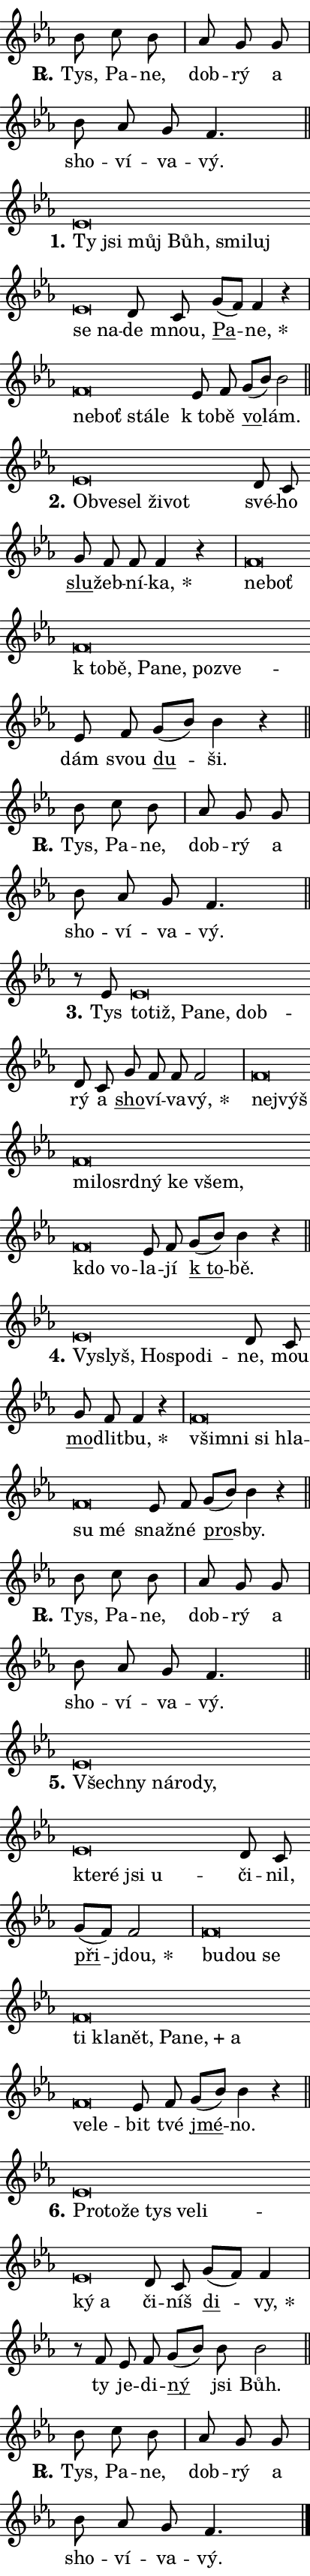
\version "2.22.1"
\header { tagline = "" }
\paper {
  indent = 0\cm
  top-margin = 0\cm
  right-margin = 0\cm
  bottom-margin = 0\cm
  left-margin = 0\cm
  paper-width = 7\cm
  page-breaking = #ly:one-page-breaking
  system-system-spacing.basic-distance = #11
  score-system-spacing.basic-distance = #11
  ragged-last = ##f
}


%% Author: Thomas Morley
%% https://lists.gnu.org/archive/html/lilypond-user/2020-05/msg00002.html
#(define (line-position grob)
"Returns position of @var[grob} in current system:
   @code{'start}, if at first time-step
   @code{'end}, if at last time-step
   @code{'middle} otherwise
"
  (let* ((col (ly:item-get-column grob))
         (ln (ly:grob-object col 'left-neighbor))
         (rn (ly:grob-object col 'right-neighbor))
         (col-to-check-left (if (ly:grob? ln) ln col))
         (col-to-check-right (if (ly:grob? rn) rn col))
         (break-dir-left
           (and
             (ly:grob-property col-to-check-left 'non-musical #f)
             (ly:item-break-dir col-to-check-left)))
         (break-dir-right
           (and
             (ly:grob-property col-to-check-right 'non-musical #f)
             (ly:item-break-dir col-to-check-right))))
        (cond ((eqv? 1 break-dir-left) 'start)
              ((eqv? -1 break-dir-right) 'end)
              (else 'middle))))

#(define (tranparent-at-line-position vctor)
  (lambda (grob)
  "Relying on @code{line-position} select the relevant enry from @var{vctor}.
Used to determine transparency,"
    (case (line-position grob)
      ((end) (not (vector-ref vctor 0)))
      ((middle) (not (vector-ref vctor 1)))
      ((start) (not (vector-ref vctor 2))))))

noteHeadBreakVisibility =
#(define-music-function (break-visibility)(vector?)
"Makes @code{NoteHead}s transparent relying on @var{break-visibility}"
#{
  \override NoteHead.transparent =
    #(tranparent-at-line-position break-visibility)
#})

#(define delete-ledgers-for-transparent-note-heads
  (lambda (grob)
    "Reads whether a @code{NoteHead} is transparent.
If so this @code{NoteHead} is removed from @code{'note-heads} from
@var{grob}, which is supposed to be @code{LedgerLineSpanner}.
As a result ledgers are not printed for this @code{NoteHead}"
    (let* ((nhds-array (ly:grob-object grob 'note-heads))
           (nhds-list
             (if (ly:grob-array? nhds-array)
                 (ly:grob-array->list nhds-array)
                 '()))
           ;; Relies on the transparent-property being done before
           ;; Staff.LedgerLineSpanner.after-line-breaking is executed.
           ;; This is fragile ...
           (to-keep
             (remove
               (lambda (nhd)
                 (ly:grob-property nhd 'transparent #f))
               nhds-list)))
      ;; TODO find a better method to iterate over grob-arrays, similiar
      ;; to filter/remove etc for lists
      ;; For now rebuilt from scratch
      (set! (ly:grob-object grob 'note-heads)  '())
      (for-each
        (lambda (nhd)
          (ly:pointer-group-interface::add-grob grob 'note-heads nhd))
        to-keep))))

hideNotes = {
  \noteHeadBreakVisibility #begin-of-line-visible
}
unHideNotes = {
  \noteHeadBreakVisibility #all-visible
}

% work-around for resetting accidentals
% https://lilypond.org/doc/v2.23/Documentation/notation/displaying-rhythms#unmetered-music
cadenzaMeasure = {
  \cadenzaOff
  \partial 1024 s1024
  \cadenzaOn
}

#(define-markup-command (accent layout props text) (markup?)
  "Underline accented syllable"
  (interpret-markup layout props
    #{\markup \override #'(offset . 4.3) \underline { #text }#}))

responsum = \markup \concat {
  "R" \hspace #-1.05 \path #0.1 #'((moveto 0 0.07) (lineto 0.9 0.8)) \hspace #0.05 "."
}

\layout {
    \context {
        \Staff
        \remove "Time_signature_engraver"
        \override LedgerLineSpanner.after-line-breaking = #delete-ledgers-for-transparent-note-heads
    }
    \context {
        \Voice {
            \override NoteHead.output-attributes = #'((class . "notehead"))
            \override Hairpin.height = #0.55
        }
    }
    \context {
        \Lyrics {
            \override StanzaNumber.output-attributes = #'((class . "stanzanumber"))
            \override LyricSpace.minimum-distance = #0.9
            \override LyricText.font-name = #"TeX Gyre Schola"
            \override LyricText.font-size = 1
            \override StanzaNumber.font-name = #"TeX Gyre Schola Bold"
            \override StanzaNumber.font-size = 1
        }
    }
}

% magnetic-lyrics.ily
%
%   written by
%     Jean Abou Samra <jean@abou-samra.fr>
%     Werner Lemberg <wl@gnu.org>
%
%   adapted by
%     Jiri Hon <jiri.hon@gmail.com>
%
% Version 2022-Apr-15

% https://www.mail-archive.com/lilypond-user@gnu.org/msg149350.html

#(define (Left_hyphen_pointer_engraver context)
   "Collect syllable-hyphen-syllable occurrences in lyrics and store
them in properties.  This engraver only looks to the left.  For
example, if the lyrics input is @code{foo -- bar}, it does the
following.

@itemize @bullet
@item
Set the @code{text} property of the @code{LyricHyphen} grob between
@q{foo} and @q{bar} to @code{foo}.

@item
Set the @code{left-hyphen} property of the @code{LyricText} grob with
text @q{foo} to the @code{LyricHyphen} grob between @q{foo} and
@q{bar}.
@end itemize

Use this auxiliary engraver in combination with the
@code{lyric-@/text::@/apply-@/magnetic-@/offset!} hook."
   (let ((hyphen #f)
         (text #f))
     (make-engraver
      (acknowledgers
       ((lyric-syllable-interface engraver grob source-engraver)
        (set! text grob)))
      (end-acknowledgers
       ((lyric-hyphen-interface engraver grob source-engraver)
        ;(when (not (grob::has-interface grob 'lyric-space-interface))
          (set! hyphen grob)));)
      ((stop-translation-timestep engraver)
       (when (and text hyphen)
         (ly:grob-set-object! text 'left-hyphen hyphen))
       (set! text #f)
       (set! hyphen #f)))))

#(define (lyric-text::apply-magnetic-offset! grob)
   "If the space between two syllables is less than the value in
property @code{LyricText@/.details@/.squash-threshold}, move the right
syllable to the left so that it gets concatenated with the left
syllable.

Use this function as a hook for
@code{LyricText@/.after-@/line-@/breaking} if the
@code{Left_@/hyphen_@/pointer_@/engraver} is active."
   (let ((hyphen (ly:grob-object grob 'left-hyphen #f)))
     (when hyphen
       (let ((left-text (ly:spanner-bound hyphen LEFT)))
         (when (grob::has-interface left-text 'lyric-syllable-interface)
           (let* ((common (ly:grob-common-refpoint grob left-text X))
                  (this-x-ext (ly:grob-extent grob common X))
                  (left-x-ext
                   (begin
                     ;; Trigger magnetism for left-text.
                     (ly:grob-property left-text 'after-line-breaking)
                     (ly:grob-extent left-text common X)))
                  ;; `delta` is the gap width between two syllables.
                  (delta (- (interval-start this-x-ext)
                            (interval-end left-x-ext)))
                  (details (ly:grob-property grob 'details))
                  (threshold (assoc-get 'squash-threshold details 0.2)))
             (when (< delta threshold)
               (let* (;; We have to manipulate the input text so that
                      ;; ligatures crossing syllable boundaries are not
                      ;; disabled.  For languages based on the Latin
                      ;; script this is essentially a beautification.
                      ;; However, for non-Western scripts it can be a
                      ;; necessity.
                      (lt (ly:grob-property left-text 'text))
                      (rt (ly:grob-property grob 'text))
                      (is-space (grob::has-interface hyphen 'lyric-space-interface))
                      (space (if is-space " " ""))
                      (space-markup (grob-interpret-markup grob " "))
                      (space-size (interval-length (ly:stencil-extent space-markup X)))
                      (extra-delta (if is-space space-size 0))
                      ;; Append new syllable.
                      (ltrt-space (if (and (string? lt) (string? rt))
                                (string-append lt space rt)
                                (make-concat-markup (list lt space rt))))
                      ;; Right-align `ltrt` to the right side.
                      (ltrt-space-markup (grob-interpret-markup
                               grob
                               (make-translate-markup
                                (cons (interval-length this-x-ext) 0)
                                (make-right-align-markup ltrt-space)))))
                 (begin
                   ;; Don't print `left-text`.
                   (ly:grob-set-property! left-text 'stencil #f)
                   ;; Set text and stencil (which holds all collected
                   ;; syllables so far) and shift it to the left.
                   (ly:grob-set-property! grob 'text ltrt-space)
                   (ly:grob-set-property! grob 'stencil ltrt-space-markup)
                   (ly:grob-translate-axis! grob (- (- delta extra-delta)) X))))))))))


#(define (lyric-hyphen::displace-bounds-first grob)
   ;; Make very sure this callback isn't triggered too early.
   (let ((left (ly:spanner-bound grob LEFT))
         (right (ly:spanner-bound grob RIGHT)))
     (ly:grob-property left 'after-line-breaking)
     (ly:grob-property right 'after-line-breaking)
     (ly:lyric-hyphen::print grob)))

squashThreshold = #0.4

\layout {
  \context {
    \Lyrics
    \consists #Left_hyphen_pointer_engraver
    \override LyricText.after-line-breaking =
      #lyric-text::apply-magnetic-offset!
    \override LyricHyphen.stencil = #lyric-hyphen::displace-bounds-first
    \override LyricText.details.squash-threshold = \squashThreshold
    \override LyricHyphen.minimum-distance = 0
    \override LyricHyphen.minimum-length = \squashThreshold
  }
}

squash = \override LyricText.details.squash-threshold = 9999
unSquash = \override LyricText.details.squash-threshold = \squashThreshold

left = \override LyricText.self-alignment-X = #LEFT
unLeft = \revert LyricText.self-alignment-X

starOffset = #(lambda (grob) 
                (let ((x_offset (ly:self-alignment-interface::aligned-on-x-parent grob)))
                  (if (= x_offset 0) 0 (+ x_offset 1.2))))

star = #(define-music-function (syllable)(string?)
"Append star separator at the end of a syllable"
#{
  \once \override LyricText.X-offset = #starOffset
  \lyricmode { \markup {
    #syllable
    \override #'((font-name . "TeX Gyre Schola Bold")) \hspace #0.2 \lower #0.65 \larger "*"
  } }
#})

starAccent = #(define-music-function (syllable)(string?)
"Append star separator at the end of a syllable and make accent"
#{
  \once \override LyricText.X-offset = #starOffset
  \lyricmode { \markup {
    \accent #syllable
    \override #'((font-name . "TeX Gyre Schola Bold")) \hspace #0.2 \lower #0.65 \larger "*"
  } }
#})

breath = #(define-music-function (syllable)(string?)
"Append breathing indicator at the end of a syllable"
#{
  \lyricmode { \markup { #syllable "+" } }
#})

optionalBreath = #(define-music-function (syllable)(string?)
"Append optional breathing indicator at the end of a syllable"
#{
  \lyricmode { \markup { #syllable "(+)" } }
#})


\score {
    <<
        \new Voice = "melody" { \cadenzaOn \key es \major \relative { bes'8 c bes \cadenzaMeasure \bar "|" as g g \cadenzaMeasure \bar "|" bes as g f4. \cadenzaMeasure \bar "||" \break }
\relative { es'\breve*1/16 \hideNotes \breve*1/16 \bar "" \breve*1/16 \bar "" \breve*1/16 \bar "" \breve*1/16 \bar "" \breve*1/16 \bar "" \breve*1/16 \breve*1/16 \bar "" \unHideNotes d8 c \bar "" g'[( f)] f4 r \cadenzaMeasure \bar "|" f\breve*1/16 \hideNotes \breve*1/16 \bar "" \breve*1/16 \breve*1/16 \bar "" \unHideNotes es8 f \bar "" g[( bes)] bes2 \cadenzaMeasure \bar "||" \break }
\relative { es'\breve*1/16 \hideNotes \breve*1/16 \bar "" \breve*1/16 \bar "" \breve*1/16 \breve*1/16 \bar "" \unHideNotes d8 c \bar "" g' f f f4 r \cadenzaMeasure \bar "|" f\breve*1/16 \hideNotes \breve*1/16 \bar "" \breve*1/16 \bar "" \breve*1/16 \bar "" \breve*1/16 \bar "" \breve*1/16 \bar "" \breve*1/16 \breve*1/16 \bar "" \unHideNotes es8 f \bar "" g[( bes)] bes4 r \cadenzaMeasure \bar "||" \break }
\relative { bes'8 c bes \cadenzaMeasure \bar "|" as g g \cadenzaMeasure \bar "|" bes as g f4. \cadenzaMeasure \bar "||" \break }
\relative { r8 es'8 es\breve*1/16 \hideNotes \breve*1/16 \bar "" \breve*1/16 \bar "" \breve*1/16 \breve*1/16 \bar "" \unHideNotes d8 c \bar "" g' f f f2 \cadenzaMeasure \bar "|" f\breve*1/16 \hideNotes \breve*1/16 \bar "" \breve*1/16 \bar "" \breve*1/16 \bar "" \breve*1/16 \bar "" \breve*1/16 \bar "" \breve*1/16 \bar "" \breve*1/16 \bar "" \breve*1/16 \breve*1/16 \bar "" \unHideNotes es8 f \bar "" g[( bes)] bes4 r \cadenzaMeasure \bar "||" \break }
\relative { es'\breve*1/16 \hideNotes \breve*1/16 \bar "" \breve*1/16 \bar "" \breve*1/16 \breve*1/16 \bar "" \unHideNotes d8 c \bar "" g' f f4 r \cadenzaMeasure \bar "|" f\breve*1/16 \hideNotes \breve*1/16 \bar "" \breve*1/16 \bar "" \breve*1/16 \bar "" \breve*1/16 \breve*1/16 \bar "" \unHideNotes es8 f \bar "" g[( bes)] bes4 r \cadenzaMeasure \bar "||" \break }
\relative { bes'8 c bes \cadenzaMeasure \bar "|" as g g \cadenzaMeasure \bar "|" bes as g f4. \cadenzaMeasure \bar "||" \break }
\relative { es'\breve*1/16 \hideNotes \breve*1/16 \bar "" \breve*1/16 \bar "" \breve*1/16 \bar "" \breve*1/16 \bar "" \breve*1/16 \bar "" \breve*1/16 \bar "" \breve*1/16 \breve*1/16 \bar "" \unHideNotes d8 c \bar "" g'[( f)] f2 \cadenzaMeasure \bar "|" f\breve*1/16 \hideNotes \breve*1/16 \bar "" \breve*1/16 \bar "" \breve*1/16 \bar "" \breve*1/16 \bar "" \breve*1/16 \bar "" \breve*1/16 \bar "" \breve*1/16 \bar "" \breve*1/16 \bar "" \breve*1/16 \breve*1/16 \bar "" \unHideNotes es8 f \bar "" g[( bes)] bes4 r \cadenzaMeasure \bar "||" \break }
\relative { es'\breve*1/16 \hideNotes \breve*1/16 \bar "" \breve*1/16 \bar "" \breve*1/16 \bar "" \breve*1/16 \bar "" \breve*1/16 \bar "" \breve*1/16 \breve*1/16 \bar "" \unHideNotes d8 c \bar "" g'[( f)] f4 \cadenzaMeasure \bar "|" r8 f8 es8 f \bar "" g[( bes)] bes bes2 \cadenzaMeasure \bar "||" \break }
\relative { bes'8 c bes \cadenzaMeasure \bar "|" as g g \cadenzaMeasure \bar "|" bes as g f4. \cadenzaMeasure \bar "||" \break } \bar "|." }
        \new Lyrics \lyricsto "melody" { \lyricmode { \set stanza = \responsum
Tys, Pa -- ne, dob -- rý a sho -- ví -- va -- vý.
\set stanza = "1."
\left Ty \squash jsi můj Bůh, smi -- luj se na -- \unLeft \unSquash de mnou, \markup \accent Pa -- \star ne, \left ne -- \squash boť stá -- le \unLeft \unSquash "k to" -- bě \markup \accent vo -- lám.
\set stanza = "2."
\left Ob -- \squash ve -- sel ži -- vot \unLeft \unSquash své -- ho \markup \accent slu -- žeb -- ní -- \star ka, \left ne -- \squash boť "k to" -- bě, Pa -- ne, po -- zve -- \unLeft \unSquash dám svou \markup \accent du -- ši.
\set stanza = \responsum
Tys, Pa -- ne, dob -- rý a sho -- ví -- va -- vý.
\set stanza = "3."
Tys \left to -- \squash tiž, Pa -- ne, dob -- \unLeft \unSquash rý a \markup \accent sho -- ví -- va -- \star vý, \left nej -- \squash výš mi -- lo -- srd -- ný ke všem, kdo vo -- \unLeft \unSquash la -- jí \markup \accent "k to" -- bě.
\set stanza = "4."
\left Vy -- \squash slyš, Ho -- spo -- di -- \unLeft \unSquash ne, mou \markup \accent mo -- dlit -- \star bu, \left všim -- \squash ni si hla -- su mé \unLeft \unSquash snaž -- né \markup \accent pro -- sby.
\set stanza = \responsum
Tys, Pa -- ne, dob -- rý a sho -- ví -- va -- vý.
\set stanza = "5."
\left Všech -- \squash ny ná -- ro -- dy, kte -- ré jsi u -- \unLeft \unSquash či -- nil, \markup \accent při -- \star jdou, \left bu -- \squash dou se ti kla -- nět, Pa -- \breath "ne," a ve -- le -- \unLeft \unSquash bit tvé \markup \accent jmé -- no.
\set stanza = "6."
\left Pro -- \squash to -- že tys ve -- li -- ký a \unLeft \unSquash či -- níš \markup \accent di -- \star vy, ty je -- di -- \markup \accent ný jsi Bůh.
\set stanza = \responsum
Tys, Pa -- ne, dob -- rý a sho -- ví -- va -- vý. } }
    >>
    \layout {}
}
